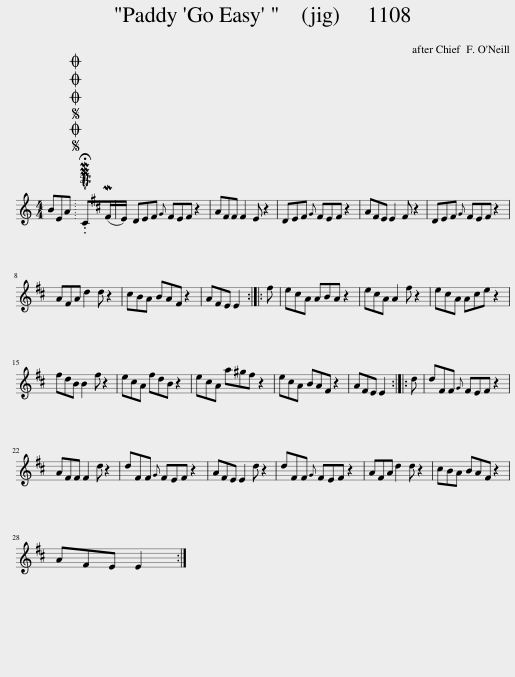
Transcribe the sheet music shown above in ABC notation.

X:1
L:1/8
M:4/4
I:linebreak $
K:C
V:1 treble
V:1
 BEA |SOSOOO .!fermata!PMTuC(M^F/E/) | DE^F{G} FEF z2 | A^FF F2 E z2 | DE^F{G} FEF z2 | %5
 A^FE E2 F z2 | DE^F{G} FEF z2 |$ A^FA d2 d z2 | ^cBA BA^F z2 | A^FE E2 :: %10
 ^f | e^cA ABA z2 | e^cA A2 ^f z2 | e^cA Ace z2 |$ ^fdB B2 f z2 | %15
 e^cA ^fdB z2 | e^cA a^g^f z2 | e^cA BA^F z2 | A^FE E2 :: d | %20
 d^FF{G} FEF z2 |$ A^FF F2 d z2 | d^FF{G} FEF z2 | A^FE E2 d z2 | d^FF{G} FEF z2 | %25
 A^FA d2 d z2 | ^cBA BA^F z2 |$ A^FE E2 :| %28
